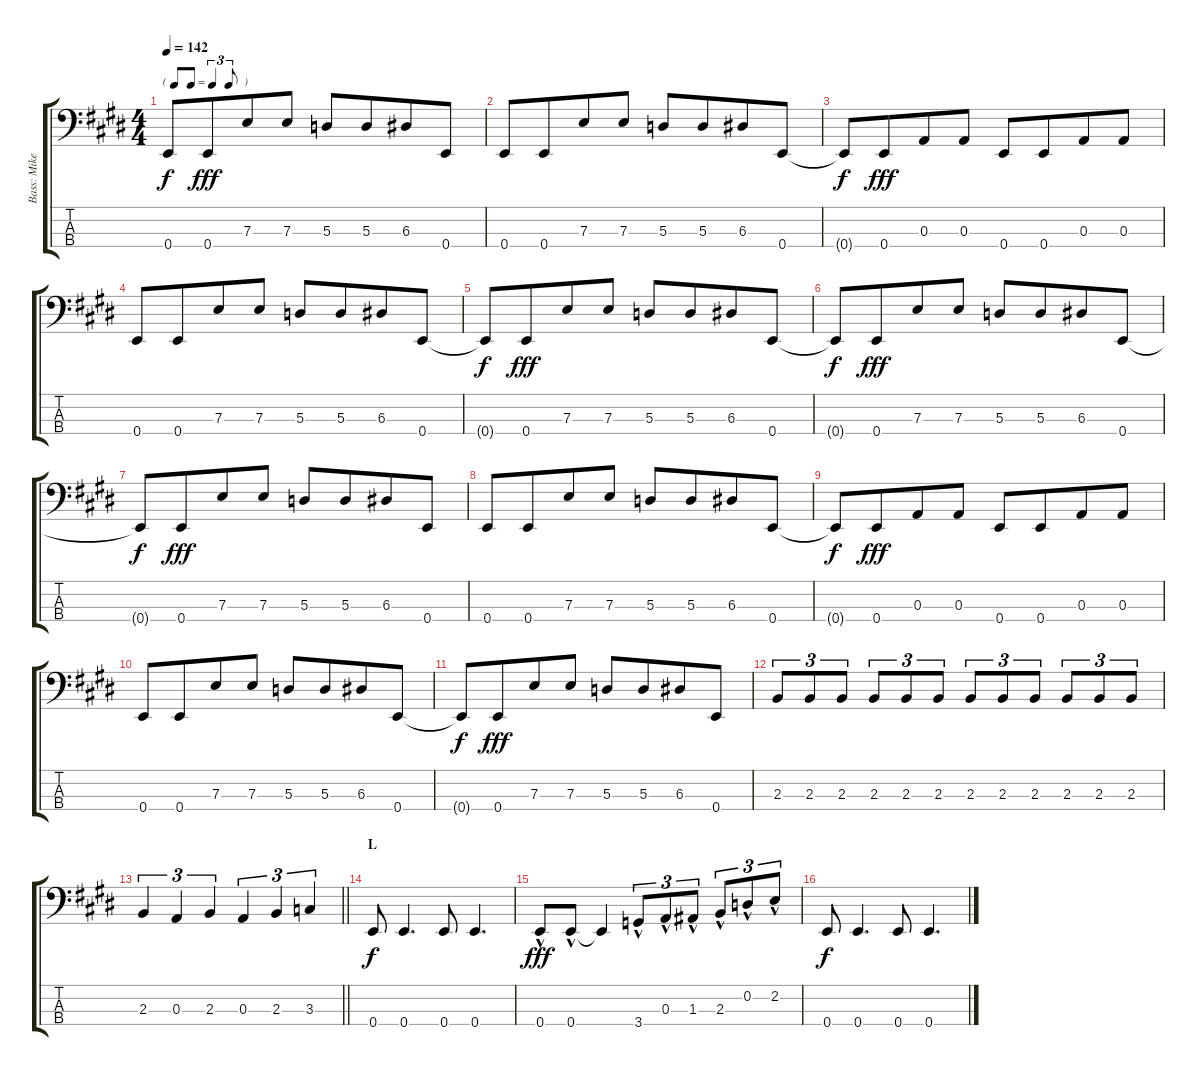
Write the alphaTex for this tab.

\track ("Bass: Mike" "Bass: Mike") {instrument electricbassfinger}
\staff {score tabs}
\tuning (G2 D2 A1 E1) {hide}
\ts (4 4)
\tf triplet8th
\tempo 142
\clef f4
\ks e
0.4{t}.8{dy f} 0.4.8{dy fff beam merge} 7.3.8 7.3.8 5.3.8 5.3.8{beam merge} 6.3.8 0.4.8 |
0.4.8 0.4.8{beam merge} 7.3.8 7.3.8 5.3.8 5.3.8{beam merge} 6.3.8 0.4.8 |
0.4{t}.8{dy f} 0.4.8{dy fff beam merge} 0.3.8 0.3.8 0.4.8 0.4.8{beam merge} 0.3.8 0.3.8 |
0.4.8 0.4.8{beam merge} 7.3.8 7.3.8 5.3.8 5.3.8{beam merge} 6.3.8 0.4.8 |
0.4{t}.8{dy f} 0.4.8{dy fff beam merge} 7.3.8 7.3.8 5.3.8 5.3.8{beam merge} 6.3.8 0.4.8 |
0.4{t}.8{dy f} 0.4.8{dy fff beam merge} 7.3.8 7.3.8 5.3.8 5.3.8{beam merge} 6.3.8 0.4.8 |
0.4{t}.8{dy f} 0.4.8{dy fff beam merge} 7.3.8 7.3.8 5.3.8 5.3.8{beam merge} 6.3.8 0.4.8 |
0.4.8 0.4.8{beam merge} 7.3.8 7.3.8 5.3.8 5.3.8{beam merge} 6.3.8 0.4.8 |
0.4{t}.8{dy f} 0.4.8{dy fff beam merge} 0.3.8 0.3.8 0.4.8 0.4.8{beam merge} 0.3.8 0.3.8 |
0.4.8 0.4.8{beam merge} 7.3.8 7.3.8 5.3.8 5.3.8{beam merge} 6.3.8 0.4.8 |
0.4{t}.8{dy f} 0.4.8{dy fff beam merge} 7.3.8 7.3.8 5.3.8 5.3.8{beam merge} 6.3.8 0.4.8 |
2.3.8{tu (3 2)} 2.3.8{tu (3 2)} 2.3.8{tu (3 2)} 2.3.8{tu (3 2)} 2.3.8{tu (3 2)} 2.3.8{tu (3 2)} 2.3.8{tu (3 2)} 2.3.8{tu (3 2)} 2.3.8{tu (3 2)} 2.3.8{tu (3 2)} 2.3.8{tu (3 2)} 2.3.8{tu (3 2)} |
\barLineRight lightlight
2.3.4{tu (3 2)} 0.3.4{tu (3 2)} 2.3.4{tu (3 2)} 0.3.4{tu (3 2)} 2.3.4{tu (3 2)} 3.3.4{tu (3 2)} |
\section ("" "L")
0.4.8{dy f} 0.4.4{d} 0.4.8 0.4.4{d} |
0.4{hac}.8{dy fff} 0.4{hac}.8 0.4{t}.4 3.4{hac}.8{tu (3 2)} 0.3{hac}.8{tu (3 2)} 1.3{hac}.8{tu (3 2)} 2.3{hac}.8{tu (3 2)} 0.2{hac}.8{tu (3 2)} 2.2{hac}.8{tu (3 2)} |
0.4.8{dy f} 0.4.4{d} 0.4.8 0.4.4{d}
